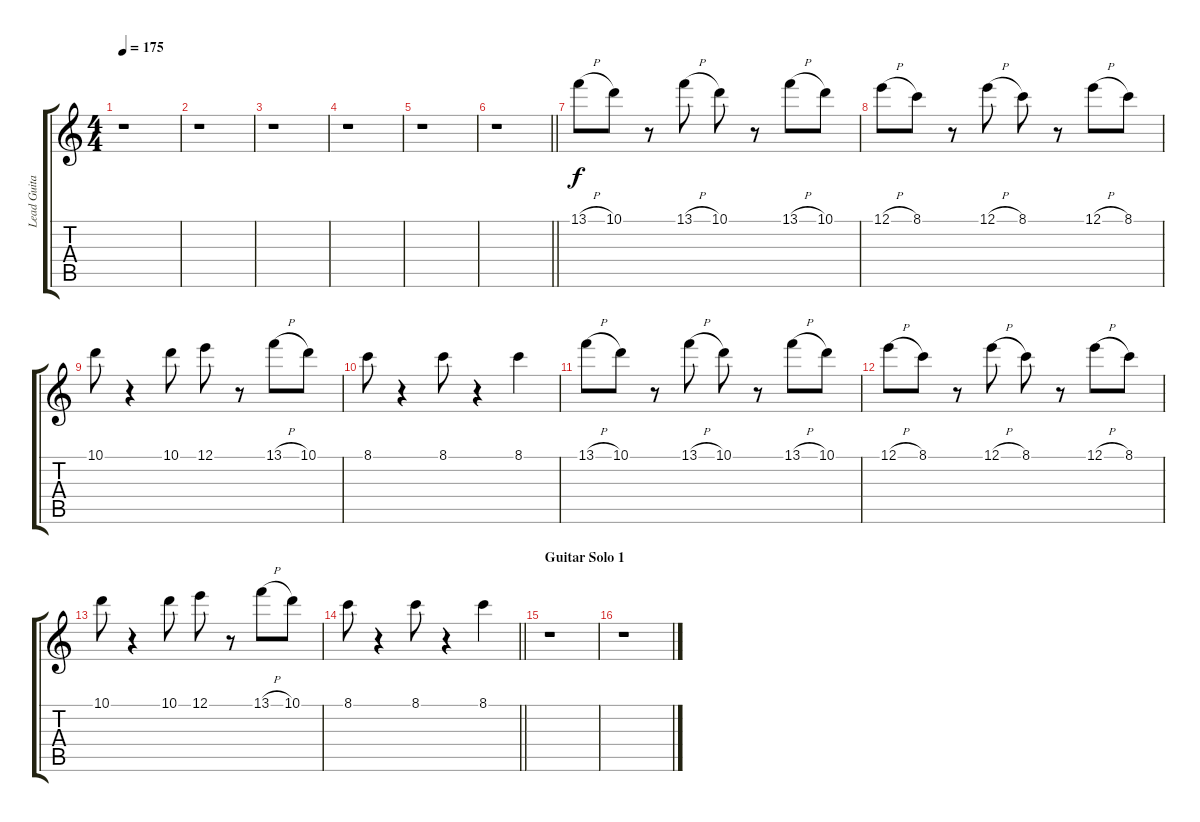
\track ("Lead Guitar 2: Manfred G. Stief" "Lead Guita") {instrument overdrivenguitar}
\staff {score tabs}
\tuning (E4 B3 G3 D3 A2 E2) {hide}
\ts (4 4)
\tempo 175
\clef g2
\ks aminor
r.1{dy f} |
r.1 |
r.1 |
r.1 |
r.1 |
\barLineRight lightlight
r.1 |
13.1{h}.8 10.1.8 r.8 13.1{h}.8 10.1.8 r.8 13.1{h}.8 10.1.8 |
12.1{h}.8 8.1.8 r.8 12.1{h}.8 8.1.8 r.8 12.1{h}.8 8.1.8 |
10.1.8 r.4 10.1.8 12.1.8 r.8 13.1{h}.8 10.1.8 |
8.1.8 r.4 8.1.8 r.4 8.1.4 |
13.1{h}.8 10.1.8 r.8 13.1{h}.8 10.1.8 r.8 13.1{h}.8 10.1.8 |
12.1{h}.8 8.1.8 r.8 12.1{h}.8 8.1.8 r.8 12.1{h}.8 8.1.8 |
10.1.8 r.4 10.1.8 12.1.8 r.8 13.1{h}.8 10.1.8 |
\barLineRight lightlight
8.1.8 r.4 8.1.8 r.4 8.1.4 |
\section ("" "Guitar Solo 1")
r.1 |
r.1
